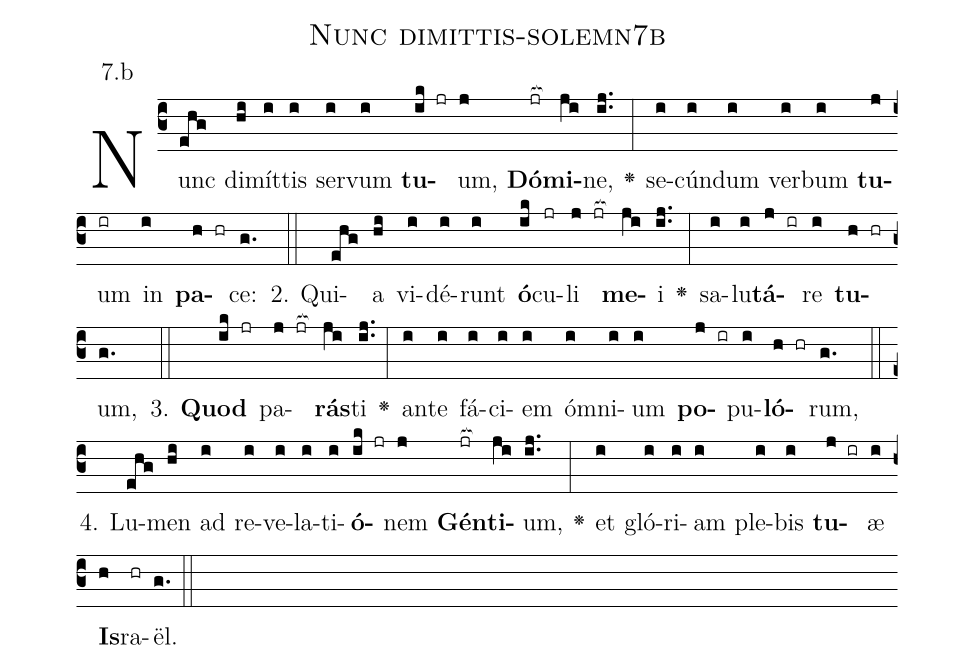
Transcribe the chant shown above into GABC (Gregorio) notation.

name: Nunc dimittis-solemn7b;
annotation: 7.b;
%%
(c3)Nunc(ehg) di(hi)mít(i)tis(i) ser(i)vum(i) <b>tu</b>(ik jr)um,(j) <b>Dó</b>(jr[ocb:1{])<b>mi</b>(ji[ocb:0}])ne,(ij..) <v>\greheightstar</v>(:) se(i)cún(i)dum(i) ver(i)bum(i) <b>tu</b>(j)um(ir) in(i) <b>pa</b>(h hr)ce:(g.) (::)
2. Qui(ehg)a(hi) vi(i)dé(i)runt(i) <b>ó</b>(ik)cu(jr)li(j jr[ocb:1{]) <b>me</b>(ji[ocb:0}])i(ij..) <v>\greheightstar</v>(:) sa(i)lu(i)<b>tá</b>(j ir)re(i) <b>tu</b>(h hr)um,(g.) (::)
3. <b>Quod</b>(ik jr) pa(j jr[ocb:1{])<b>rás</b>(ji[ocb:0}])ti(ij..) <v>\greheightstar</v>(:) an(i)te(i) fá(i)ci(i)em(i) óm(i)ni(i)um(i) <b>po</b>(j ir)pu(i)<b>ló</b>(h hr)rum,(g.) (::)
4. Lu(ehg)men(hi) ad(i) re(i)ve(i)la(i)ti(i)<b>ó</b>(ik jr)nem(j) <b>Gén</b>(jr[ocb:1{])<b>ti</b>(ji[ocb:0}])um,(ij..) <v>\greheightstar</v>(:) et(i) gló(i)ri(i)am(i) ple(i)bis(i) <b>tu</b>(j ir)æ(i) <b>Is</b>(h)ra(hr)ël.(g.) (::)
